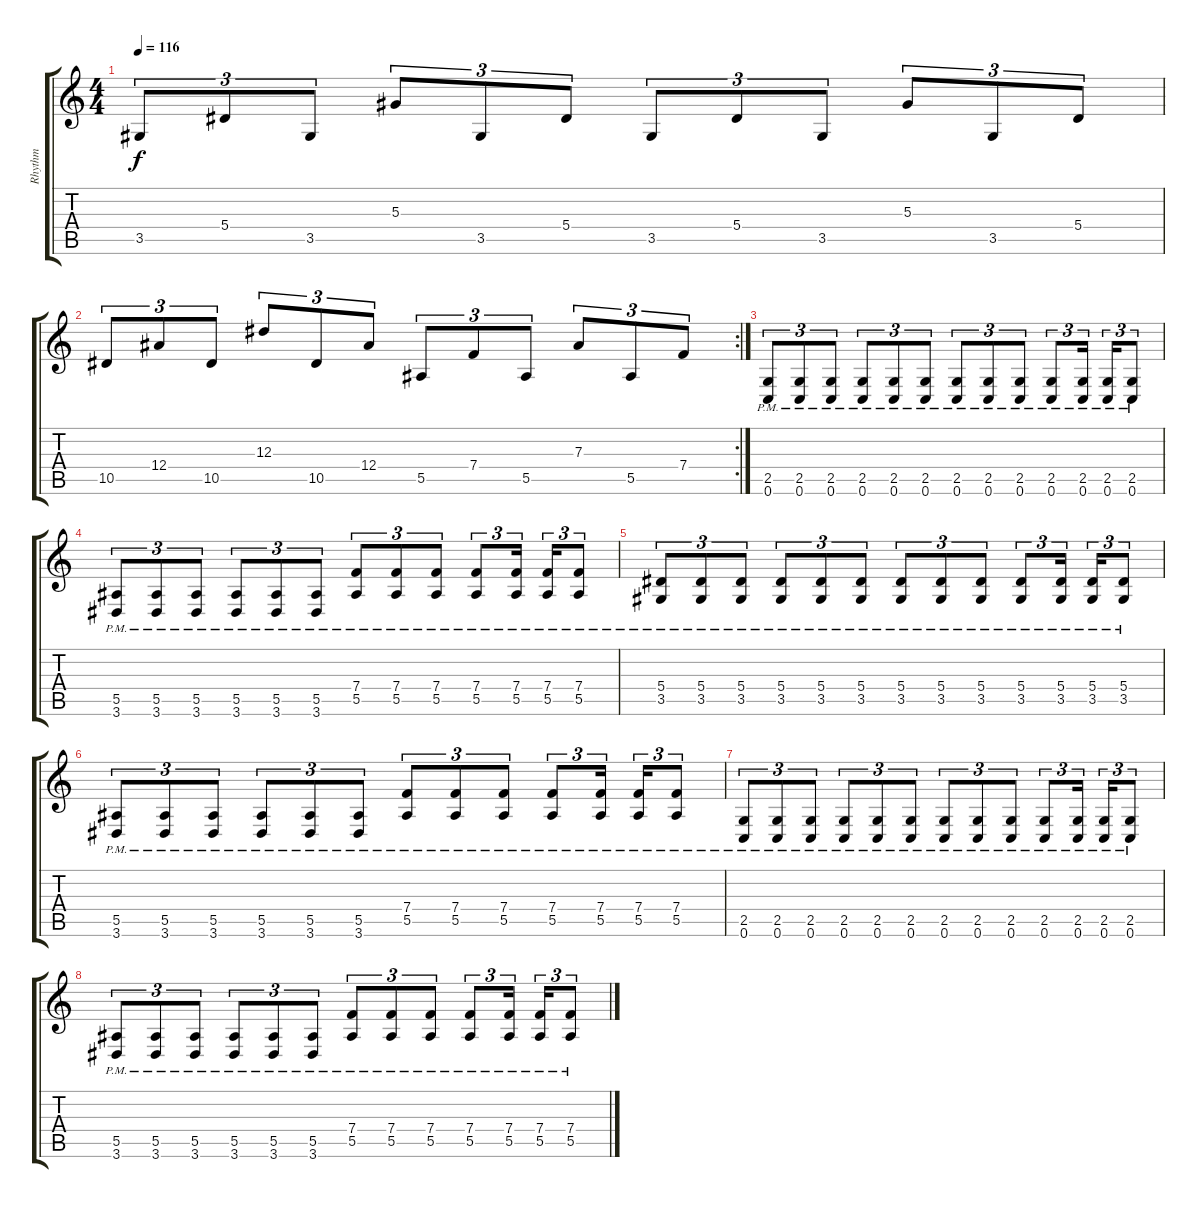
\track ("Rhythm" "Rhythm") {instrument distortionguitar}
\staff {score tabs}
\tuning (C4 G3 Eb3 Bb2 F2 C2) {hide}
\ts (4 4)
\tempo 116
\clef g2
\ks c
3.5.8{tu (3 2) dy f} 5.4.8{tu (3 2)} 3.5.8{tu (3 2)} 5.3.8{tu (3 2)} 3.5.8{tu (3 2)} 5.4.8{tu (3 2)} 3.5.8{tu (3 2)} 5.4.8{tu (3 2)} 3.5.8{tu (3 2)} 5.3.8{tu (3 2)} 3.5.8{tu (3 2)} 5.4.8{tu (3 2)} |
\rc 2
10.5.8{tu (3 2)} 12.4.8{tu (3 2)} 10.5.8{tu (3 2)} 12.3.8{tu (3 2)} 10.5.8{tu (3 2)} 12.4.8{tu (3 2)} 5.5.8{tu (3 2)} 7.4.8{tu (3 2)} 5.5.8{tu (3 2)} 7.3.8{tu (3 2)} 5.5.8{tu (3 2)} 7.4.8{tu (3 2)} |
(2.5{pm} 0.6{pm}).8{tu (3 2)} (2.5{pm} 0.6{pm}).8{tu (3 2)} (2.5{pm} 0.6{pm}).8{tu (3 2)} (2.5{pm} 0.6{pm}).8{tu (3 2)} (2.5{pm} 0.6{pm}).8{tu (3 2)} (2.5{pm} 0.6{pm}).8{tu (3 2)} (2.5{pm} 0.6{pm}).8{tu (3 2)} (2.5{pm} 0.6{pm}).8{tu (3 2)} (2.5{pm} 0.6{pm}).8{tu (3 2)} (2.5{pm} 0.6{pm}).8{tu (3 2)} (2.5{pm} 0.6{pm}).16{tu (3 2) beam splitsecondary} (2.5{pm} 0.6{pm}).16{tu (3 2)} (2.5 0.6{pm}).8{tu (3 2)} |
(5.5{pm} 3.6{pm}).8{tu (3 2)} (5.5{pm} 3.6{pm}).8{tu (3 2)} (5.5{pm} 3.6{pm}).8{tu (3 2)} (5.5{pm} 3.6{pm}).8{tu (3 2)} (5.5{pm} 3.6{pm}).8{tu (3 2)} (5.5{pm} 3.6{pm}).8{tu (3 2)} (7.4{pm} 5.5{pm}).8{tu (3 2)} (7.4{pm} 5.5{pm}).8{tu (3 2)} (7.4{pm} 5.5{pm}).8{tu (3 2)} (7.4{pm} 5.5{pm}).8{tu (3 2)} (7.4{pm} 5.5{pm}).16{tu (3 2) beam splitsecondary} (7.4{pm} 5.5{pm}).16{tu (3 2)} (7.4{pm} 5.5).8{tu (3 2)} |
(5.4{pm} 3.5{pm}).8{tu (3 2)} (5.4{pm} 3.5{pm}).8{tu (3 2)} (5.4{pm} 3.5{pm}).8{tu (3 2)} (5.4{pm} 3.5{pm}).8{tu (3 2)} (5.4{pm} 3.5{pm}).8{tu (3 2)} (5.4{pm} 3.5{pm}).8{tu (3 2)} (5.4{pm} 3.5{pm}).8{tu (3 2)} (5.4{pm} 3.5{pm}).8{tu (3 2)} (5.4{pm} 3.5{pm}).8{tu (3 2)} (5.4{pm} 3.5{pm}).8{tu (3 2)} (5.4{pm} 3.5{pm}).16{tu (3 2) beam splitsecondary} (5.4{pm} 3.5{pm}).16{tu (3 2)} (5.4{pm} 3.5).8{tu (3 2)} |
(5.5{pm} 3.6{pm}).8{tu (3 2)} (5.5{pm} 3.6{pm}).8{tu (3 2)} (5.5{pm} 3.6{pm}).8{tu (3 2)} (5.5{pm} 3.6{pm}).8{tu (3 2)} (5.5{pm} 3.6{pm}).8{tu (3 2)} (5.5{pm} 3.6{pm}).8{tu (3 2)} (7.4{pm} 5.5{pm}).8{tu (3 2)} (7.4{pm} 5.5{pm}).8{tu (3 2)} (7.4{pm} 5.5{pm}).8{tu (3 2)} (7.4{pm} 5.5{pm}).8{tu (3 2)} (7.4{pm} 5.5{pm}).16{tu (3 2) beam splitsecondary} (7.4{pm} 5.5{pm}).16{tu (3 2)} (7.4{pm} 5.5).8{tu (3 2)} |
(2.5{pm} 0.6{pm}).8{tu (3 2)} (2.5{pm} 0.6{pm}).8{tu (3 2)} (2.5{pm} 0.6{pm}).8{tu (3 2)} (2.5{pm} 0.6{pm}).8{tu (3 2)} (2.5{pm} 0.6{pm}).8{tu (3 2)} (2.5{pm} 0.6{pm}).8{tu (3 2)} (2.5{pm} 0.6{pm}).8{tu (3 2)} (2.5{pm} 0.6{pm}).8{tu (3 2)} (2.5{pm} 0.6{pm}).8{tu (3 2)} (2.5{pm} 0.6{pm}).8{tu (3 2)} (2.5{pm} 0.6{pm}).16{tu (3 2) beam splitsecondary} (2.5{pm} 0.6{pm}).16{tu (3 2)} (2.5 0.6{pm}).8{tu (3 2)} |
(5.5{pm} 3.6{pm}).8{tu (3 2)} (5.5{pm} 3.6{pm}).8{tu (3 2)} (5.5{pm} 3.6{pm}).8{tu (3 2)} (5.5{pm} 3.6{pm}).8{tu (3 2)} (5.5{pm} 3.6{pm}).8{tu (3 2)} (5.5{pm} 3.6{pm}).8{tu (3 2)} (7.4{pm} 5.5{pm}).8{tu (3 2)} (7.4{pm} 5.5{pm}).8{tu (3 2)} (7.4{pm} 5.5{pm}).8{tu (3 2)} (7.4{pm} 5.5{pm}).8{tu (3 2)} (7.4{pm} 5.5{pm}).16{tu (3 2) beam splitsecondary} (7.4{pm} 5.5{pm}).16{tu (3 2)} (7.4{pm} 5.5).8{tu (3 2)}
